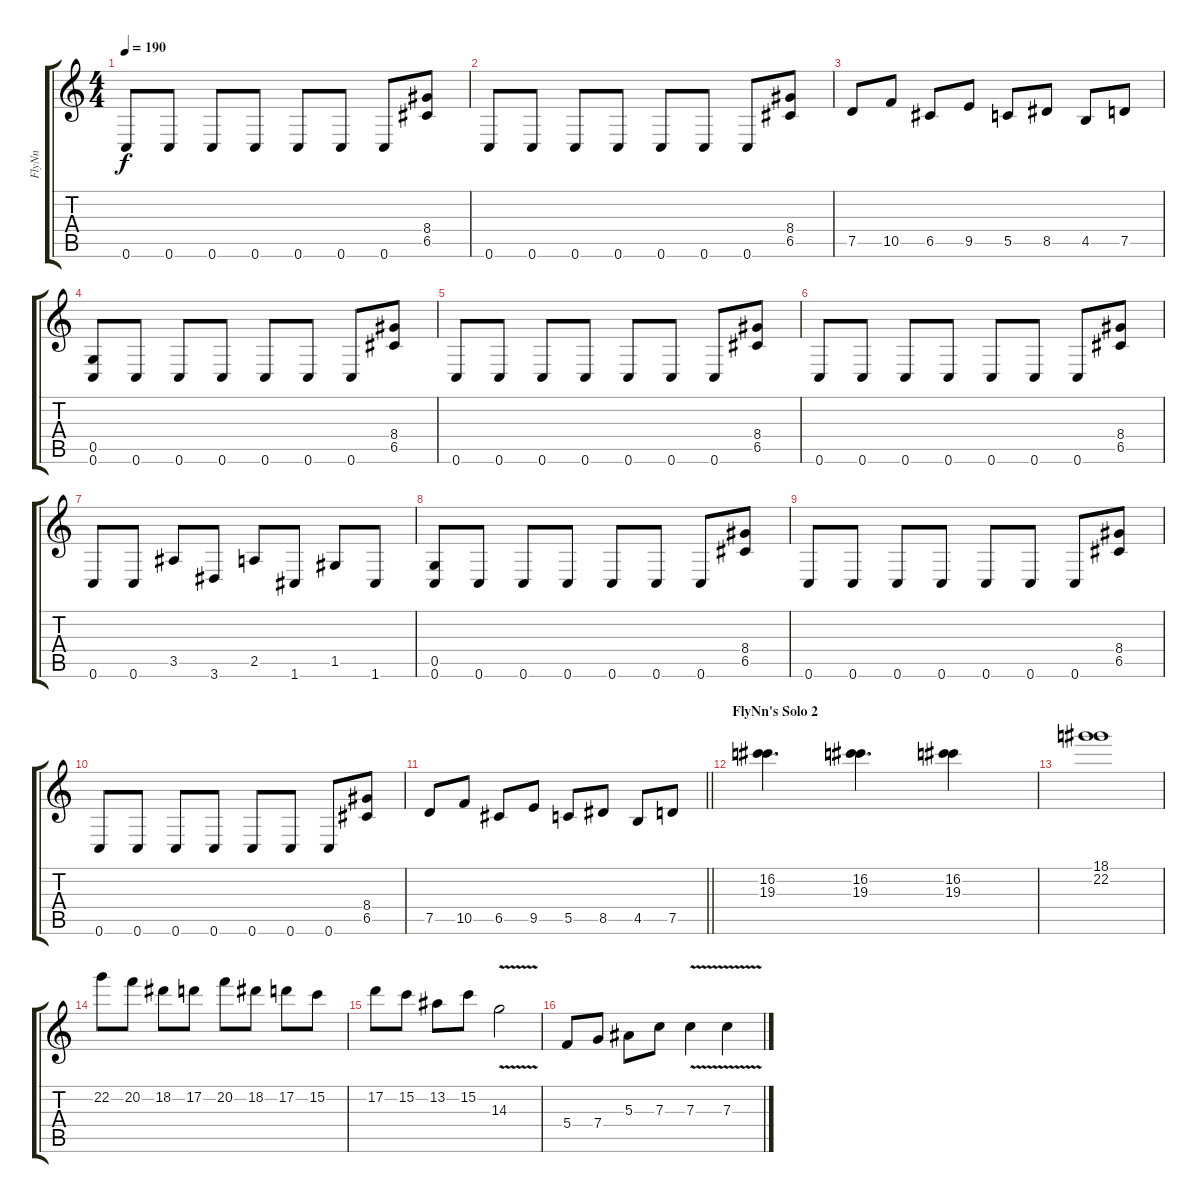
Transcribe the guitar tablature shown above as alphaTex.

\track ("FlyNn" "FlyNn") {instrument distortionguitar}
\staff {score tabs}
\tuning (D4 A3 F3 C3 G2 C2) {hide}
\ts (4 4)
\tempo 190
\clef g2
\ks c
0.6.8{dy f} 0.6.8 0.6.8 0.6.8 0.6.8 0.6.8 0.6.8 (8.4 6.5).8 |
0.6.8 0.6.8 0.6.8 0.6.8 0.6.8 0.6.8 0.6.8 (8.4 6.5).8 |
7.5.8 10.5.8 6.5.8 9.5.8 5.5.8 8.5.8 4.5.8 7.5.8 |
(0.5 0.6).8 0.6.8 0.6.8 0.6.8 0.6.8 0.6.8 0.6.8 (8.4 6.5).8 |
0.6.8 0.6.8 0.6.8 0.6.8 0.6.8 0.6.8 0.6.8 (8.4 6.5).8 |
0.6.8 0.6.8 0.6.8 0.6.8 0.6.8 0.6.8 0.6.8 (8.4 6.5).8 |
0.6.8 0.6.8 3.5.8 3.6.8 2.5.8 1.6.8 1.5.8 1.6.8 |
(0.5 0.6).8 0.6.8 0.6.8 0.6.8 0.6.8 0.6.8 0.6.8 (8.4 6.5).8 |
0.6.8 0.6.8 0.6.8 0.6.8 0.6.8 0.6.8 0.6.8 (8.4 6.5).8 |
0.6.8 0.6.8 0.6.8 0.6.8 0.6.8 0.6.8 0.6.8 (8.4 6.5).8 |
\barLineRight lightlight
7.5.8 10.5.8 6.5.8 9.5.8 5.5.8 8.5.8 4.5.8 7.5.8 |
\section ("" "FlyNn's Solo 2")
(16.2 19.3).4{d} (16.2 19.3).4{d} (16.2 19.3).4 |
(18.1 22.2).1 |
22.2.8 20.2.8 18.2.8 17.2.8 20.2.8 18.2.8 17.2.8 15.2.8 |
17.2.8 15.2.8 13.2.8 15.2.8 14.3{v}.2 |
5.4.8 7.4.8 5.3.8 7.3.8 7.3{v}.4 7.3{v}.4
